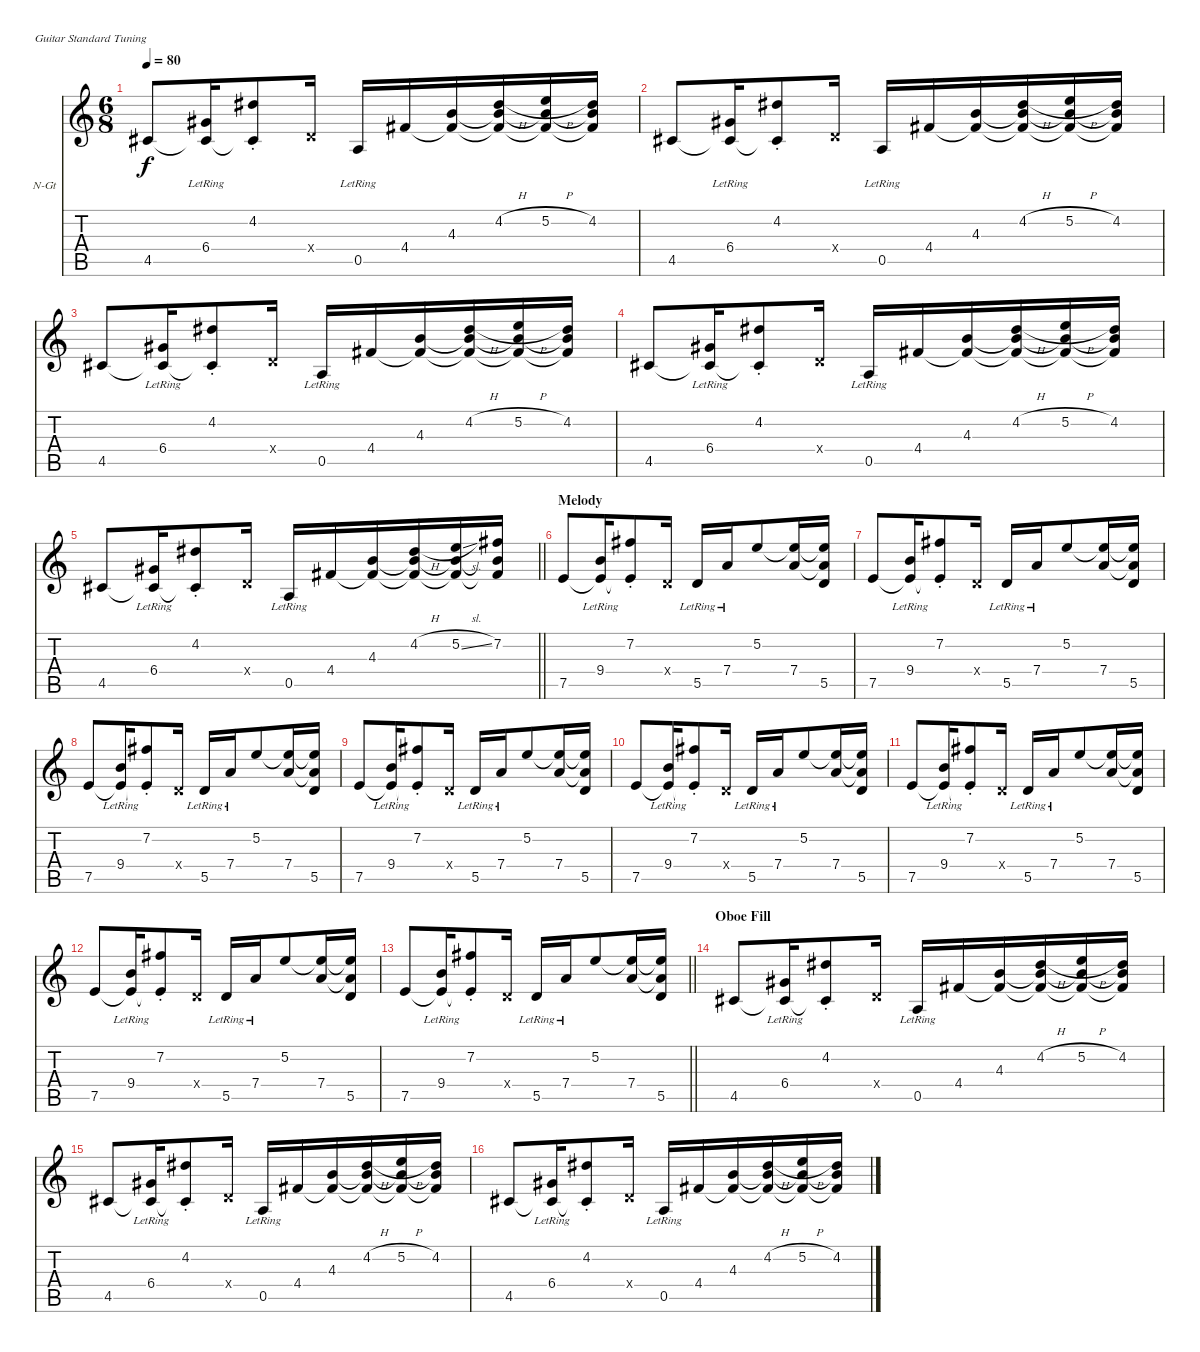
\bracketExtendMode nobrackets
\firstSystemTrackNameOrientation horizontal
\otherSystemsTrackNameOrientation horizontal
\track ("Fredrik Akesson - Acoustic" "N-Gt") {instrument acousticguitarnylon}
\staff {score tabs}
\tuning (E4 B3 G3 D3 A2 E2)
\ts (6 8)
\tempo 80
\clef g2
\ks c
4.5.8{dy f} (6.4{lr} 4.5{t}).16 (4.2{st} 4.5{t}).8 0.4{x}.16 0.5{lr}.16 4.4.16 (4.3 4.4{t}).16 (4.2{h} 4.3{t} 4.4{t}).16 (5.2{h} 4.3{t} 4.4{t}).16 (4.2 4.3{t} 4.4{t}).16 |
4.5.8 (6.4{lr} 4.5{t}).16 (4.2{st} 4.5{t}).8 0.4{x}.16 0.5{lr}.16 4.4.16 (4.3 4.4{t}).16 (4.2{h} 4.3{t} 4.4{t}).16 (5.2{h} 4.3{t} 4.4{t}).16 (4.2 4.3{t} 4.4{t}).16 |
4.5.8 (6.4{lr} 4.5{t}).16 (4.2{st} 4.5{t}).8 0.4{x}.16 0.5{lr}.16 4.4.16 (4.3 4.4{t}).16 (4.2{h} 4.3{t} 4.4{t}).16 (5.2{h} 4.3{t} 4.4{t}).16 (4.2 4.3{t} 4.4{t}).16 |
4.5.8 (6.4{lr} 4.5{t}).16 (4.2{st} 4.5{t}).8 0.4{x}.16 0.5{lr}.16 4.4.16 (4.3 4.4{t}).16 (4.2{h} 4.3{t} 4.4{t}).16 (5.2{h} 4.3{t} 4.4{t}).16 (4.2 4.3{t} 4.4{t}).16 |
\barLineRight lightlight
4.5.8 (6.4{lr} 4.5{t}).16 (4.2{st} 4.5{t}).8 0.4{x}.16 0.5{lr}.16 4.4.16 (4.3 4.4{t}).16 (4.2{h} 4.3{t} 4.4{t}).16 (5.2{sl} 4.3{t} 4.4{t}).16 (7.2 4.3{t} 4.4{t}).16 |
\section ("" "Melody")
7.5.8 (9.4{lr} 7.5{t}).16 (7.2{st} 7.5{t}).8 0.4{x}.16 5.5{lr}.16 7.4{lr}.16 5.2.8 (5.2{t} 7.4).16 (5.2{t} 7.4{t} 5.5).16 |
7.5.8 (9.4{lr} 7.5{t}).16 (7.2{st} 7.5{t}).8 0.4{x}.16 5.5{lr}.16 7.4{lr}.16 5.2.8 (5.2{t} 7.4).16 (5.2{t} 7.4{t} 5.5).16 |
7.5.8 (9.4{lr} 7.5{t}).16 (7.2{st} 7.5{t}).8 0.4{x}.16 5.5{lr}.16 7.4{lr}.16 5.2.8 (5.2{t} 7.4).16 (5.2{t} 7.4{t} 5.5).16 |
7.5.8 (9.4{lr} 7.5{t}).16 (7.2{st} 7.5{t}).8 0.4{x}.16 5.5{lr}.16 7.4{lr}.16 5.2.8 (5.2{t} 7.4).16 (5.2{t} 7.4{t} 5.5).16 |
7.5.8 (9.4{lr} 7.5{t}).16 (7.2{st} 7.5{t}).8 0.4{x}.16 5.5{lr}.16 7.4{lr}.16 5.2.8 (5.2{t} 7.4).16 (5.2{t} 7.4{t} 5.5).16 |
7.5.8 (9.4{lr} 7.5{t}).16 (7.2{st} 7.5{t}).8 0.4{x}.16 5.5{lr}.16 7.4{lr}.16 5.2.8 (5.2{t} 7.4).16 (5.2{t} 7.4{t} 5.5).16 |
7.5.8 (9.4{lr} 7.5{t}).16 (7.2{st} 7.5{t}).8 0.4{x}.16 5.5{lr}.16 7.4{lr}.16 5.2.8 (5.2{t} 7.4).16 (5.2{t} 7.4{t} 5.5).16 |
\barLineRight lightlight
7.5.8 (9.4{lr} 7.5{t}).16 (7.2{st} 7.5{t}).8 0.4{x}.16 5.5{lr}.16 7.4{lr}.16 5.2.8 (5.2{t} 7.4).16 (5.2{t} 7.4{t} 5.5).16 |
\section ("" "Oboe Fill")
4.5.8 (6.4{lr} 4.5{t}).16 (4.2{st} 4.5{t}).8 0.4{x}.16 0.5{lr}.16 4.4.16 (4.3 4.4{t}).16 (4.2{h} 4.3{t} 4.4{t}).16 (5.2{h} 4.3{t} 4.4{t}).16 (4.2 4.3{t} 4.4{t}).16 |
4.5.8 (6.4{lr} 4.5{t}).16 (4.2{st} 4.5{t}).8 0.4{x}.16 0.5{lr}.16 4.4.16 (4.3 4.4{t}).16 (4.2{h} 4.3{t} 4.4{t}).16 (5.2{h} 4.3{t} 4.4{t}).16 (4.2 4.3{t} 4.4{t}).16 |
4.5.8 (6.4{lr} 4.5{t}).16 (4.2{st} 4.5{t}).8 0.4{x}.16 0.5{lr}.16 4.4.16 (4.3 4.4{t}).16 (4.2{h} 4.3{t} 4.4{t}).16 (5.2{h} 4.3{t} 4.4{t}).16 (4.2 4.3{t} 4.4{t}).16
